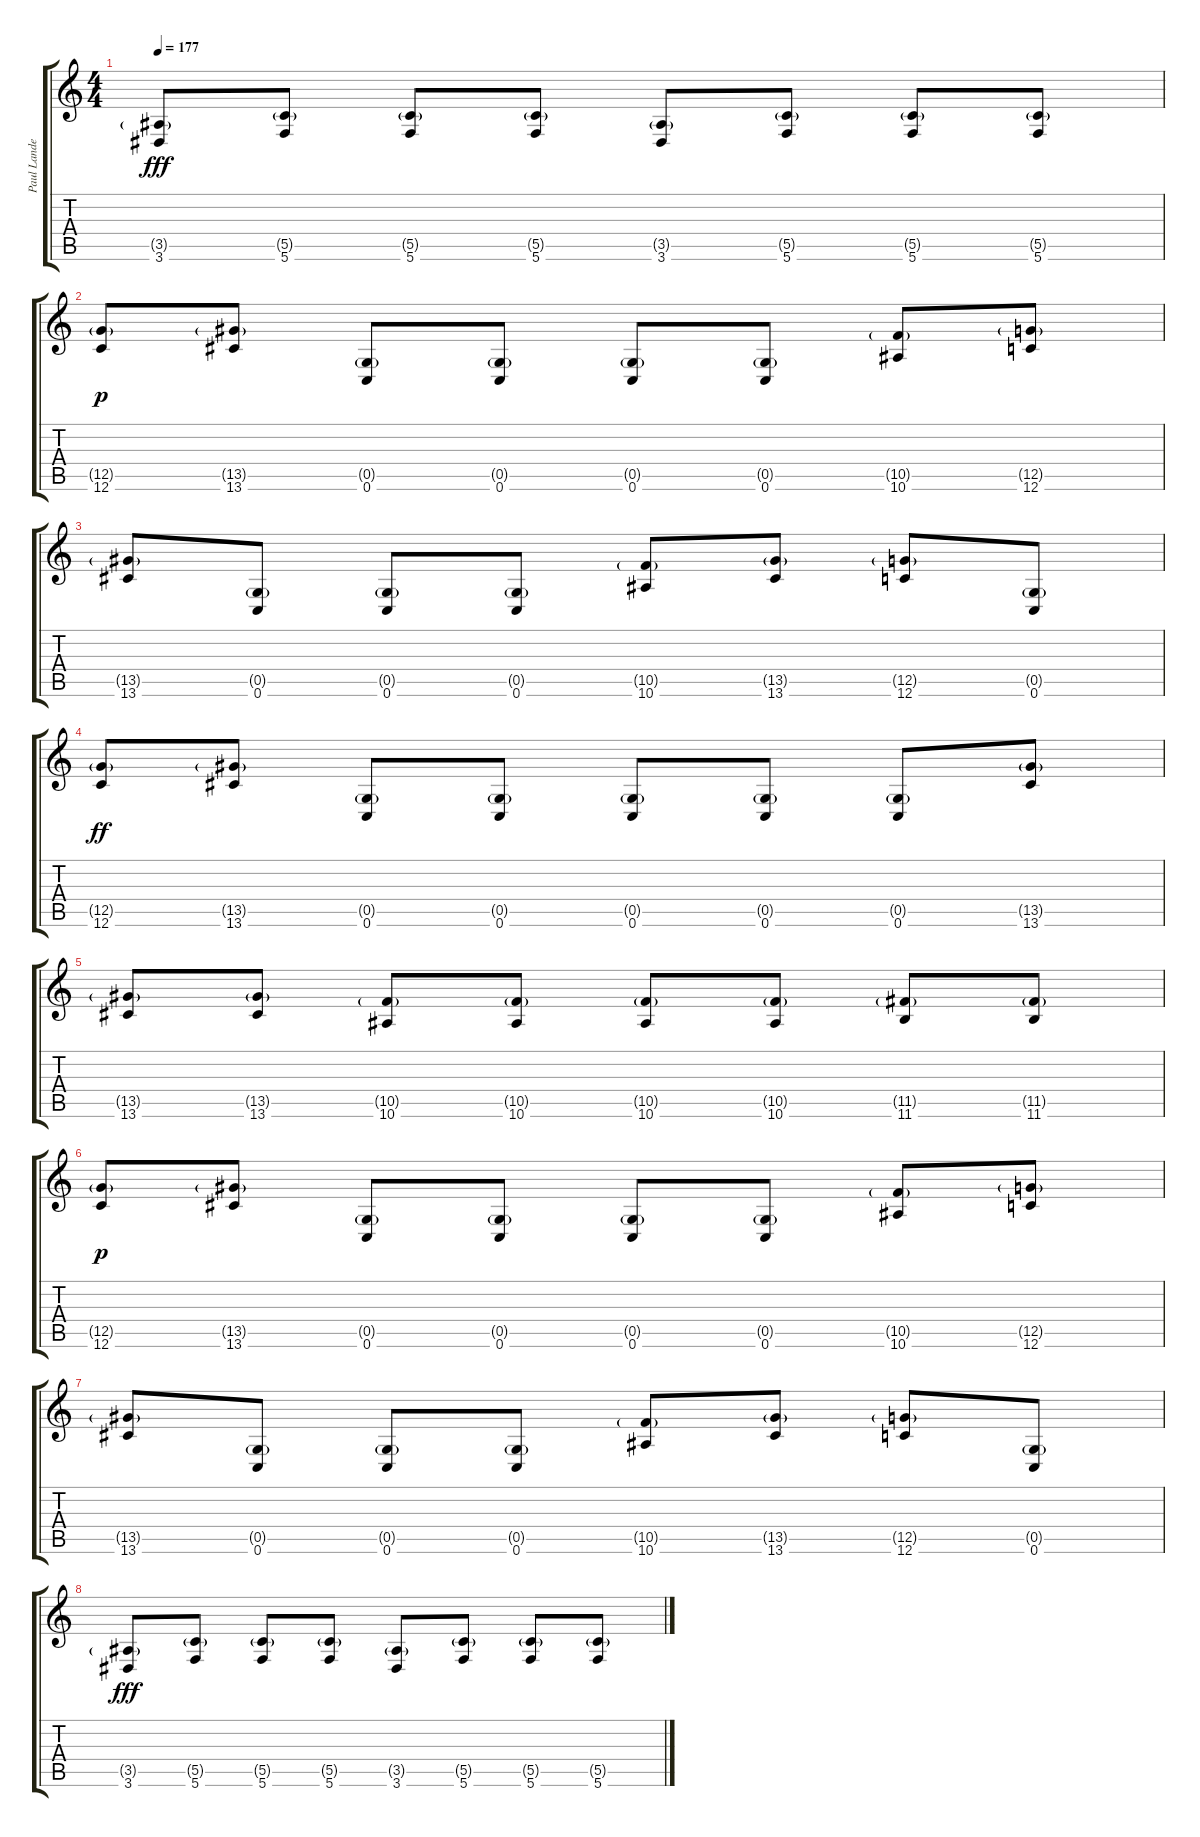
\track ("Paul Landers [guitar]" "Paul Lande") {instrument distortionguitar}
\staff {score tabs}
\tuning (D4 A3 F3 C3 G2 C2) {hide}
\ts (4 4)
\tempo 177
\clef g2
\ks c
(3.5{g} 3.6).8{dy fff} (5.5{g} 5.6).8 (5.5{g} 5.6).8 (5.5{g} 5.6).8 (3.5{g} 3.6).8 (5.5{g} 5.6).8 (5.5{g} 5.6).8 (5.5{g} 5.6).8 |
(12.5{g} 12.6).8{dy p} (13.5{g} 13.6).8 (0.5{g} 0.6).8 (0.5{g} 0.6).8 (0.5{g} 0.6).8 (0.5{g} 0.6).8 (10.5{g} 10.6).8 (12.5{g} 12.6).8 |
(13.5{g} 13.6).8 (0.5{g} 0.6).8 (0.5{g} 0.6).8 (0.5{g} 0.6).8 (10.5{g} 10.6).8 (13.5{g} 13.6).8 (12.5{g} 12.6).8 (0.5{g} 0.6).8 |
(12.5{g} 12.6).8{dy ff} (13.5{g} 13.6).8 (0.5{g} 0.6).8 (0.5{g} 0.6).8 (0.5{g} 0.6).8 (0.5{g} 0.6).8 (0.5{g} 0.6).8 (13.5{g} 13.6).8 |
(13.5{g} 13.6).8 (13.5{g} 13.6).8 (10.5{g} 10.6).8 (10.5{g} 10.6).8 (10.5{g} 10.6).8 (10.5{g} 10.6).8 (11.5{g} 11.6).8 (11.5{g} 11.6).8 |
(12.5{g} 12.6).8{dy p} (13.5{g} 13.6).8 (0.5{g} 0.6).8 (0.5{g} 0.6).8 (0.5{g} 0.6).8 (0.5{g} 0.6).8 (10.5{g} 10.6).8 (12.5{g} 12.6).8 |
(13.5{g} 13.6).8 (0.5{g} 0.6).8 (0.5{g} 0.6).8 (0.5{g} 0.6).8 (10.5{g} 10.6).8 (13.5{g} 13.6).8 (12.5{g} 12.6).8 (0.5{g} 0.6).8 |
(3.5{g} 3.6).8{dy fff} (5.5{g} 5.6).8 (5.5{g} 5.6).8 (5.5{g} 5.6).8 (3.5{g} 3.6).8 (5.5{g} 5.6).8 (5.5{g} 5.6).8 (5.5{g} 5.6).8
